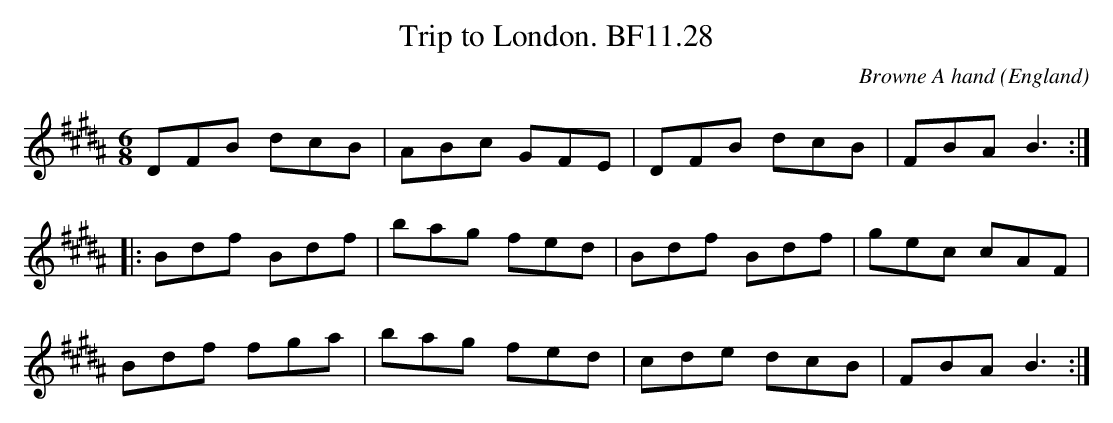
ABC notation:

X:1
T:Trip to London. BF11.28
M:6/8
L:1/8
C:Browne A hand
O:England
K:B_ major
DFB dcB|ABc GFE|DFB dcB|FBA B3:|!
|:Bdf Bdf|bag fed|Bdf Bdf|gec cAF|!
Bdf fga|bag fed|cde dcB|FBA B3:|]
